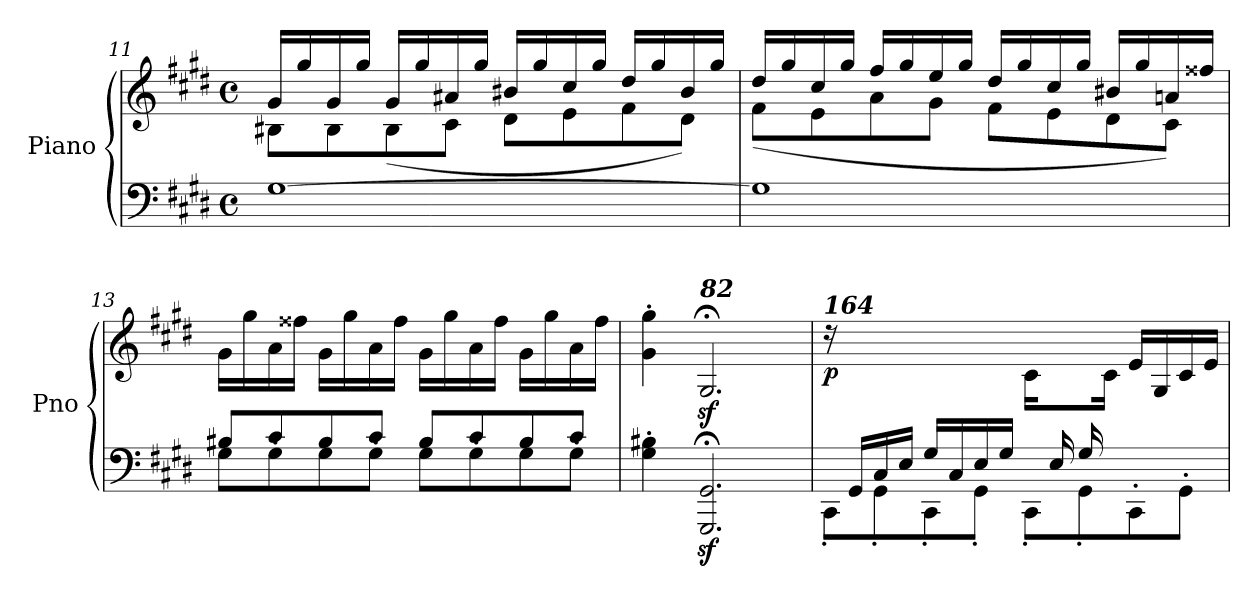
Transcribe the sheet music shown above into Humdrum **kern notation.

**kern	**kern	**dynam
*part1	*part1	*part1
*staff2	*staff1	*staff1/2
*I"Piano	*	*
*I'Pno	*	*
*clefF4	*clefG2	*
*k[f#c#g#d#]	*k[f#c#g#d#]	*
*M4/4	*M4/4	*
*met(c)	*met(c)	*
=11	=11	=11
*	*^	*
[1G#	16g#/LL	8B#X<\L	.
.	16gg#/	.	.
.	16g#/	8B#<\	.
.	16gg#/JJ	.	.
.	16g#/LL	(<8B#<\	.
.	16gg#/	.	.
.	16a#X/	8c#\J	.
.	16gg#/JJ	.	.
.	16b#X/LL	8d#\L	.
.	16gg#/	.	.
.	16cc#/	8e\	.
.	16gg#/JJ	.	.
.	16dd#/LL	8f#\	.
.	16gg#/	.	.
.	16b#/	8d#\J)	.
.	16gg#/JJ	.	.
=12	=12	=12	=12
1G#]	16dd#/LL	(<8f#\L	.
.	16gg#/	.	.
.	16cc#/	8e\	.
.	16gg#/JJ	.	.
.	16ff#/LL	8a\	.
.	16gg#/	.	.
.	16ee/	8g#\J	.
.	16gg#/JJ	.	.
.	16dd#/LL	8f#\L	.
.	16gg#/	.	.
.	16cc#/	8e\	.
.	16gg#/JJ	.	.
.	16b#X/LL	8d#\	.
.	16gg#/	.	.
.	16an/	8c#\J)	.
.	16ff##X/JJ	.	.
*	*v	*v	*
=13	=13	=13
*^	*	*
8G#'\L	8B#X<'/L	16g#\LL	.
.	.	16gg#<\	.
8G#'\	8c#<'/	16a\	.
.	.	16ff##X<\JJ	.
8G#'\	8B#'/	16g#\LL	.
.	.	16gg#\	.
8G#'\J	8c#'/J	16a\	.
.	.	16ff##\JJ	.
8G#'\L	8B#'/L	16g#\LL	.
.	.	16gg#\	.
8G#'\	8c#'/	16a\	.
.	.	16ff##\JJ	.
8G#'\	8B#'/	16g#\LL	.
.	.	16gg#\	.
8G#'\J	8c#'/J	16a\	.
.	.	16ff##\JJ	.
*v	*v	*	*
=14	=14	=14
4G#\' 4B#X\'	4g#\' 4gg#\'	.
!	!LO:TX:a:Bi:t=82	!
2.GGG#/z<;< 2.GG#/z<;<	2.G#z>;</	.
=15	=15	=15
*^	*	*
!	!	!LO:TX:a:Bi:t=164	!
!	!	!	!LO:DY:b
16ryy	8CC#'\L	16rdd	p
16GG#/LL	.	4..ryy	.
16C#/	8GG#'\	.	.
16E/JJ	.	.	.
16G#/LL	8CC#'\	.	.
16C#/	.	.	.
16E/	8GG#'\J	.	.
16G#/JJ	.	.	.
16ryy	8CC#'\L	16c#\LL	.
16E/	.	8ryy	.
16G#/	8GG#'\	.	.
4ryy	.	16c#\JJ	.
.	8CC#'\	16e/LL	.
.	.	16G#/	.
.	8GG#'\J	16c#/	.
16ryy	.	16e/JJ	.
*v	*v	*	*
=	=	=
*-	*-	*-
